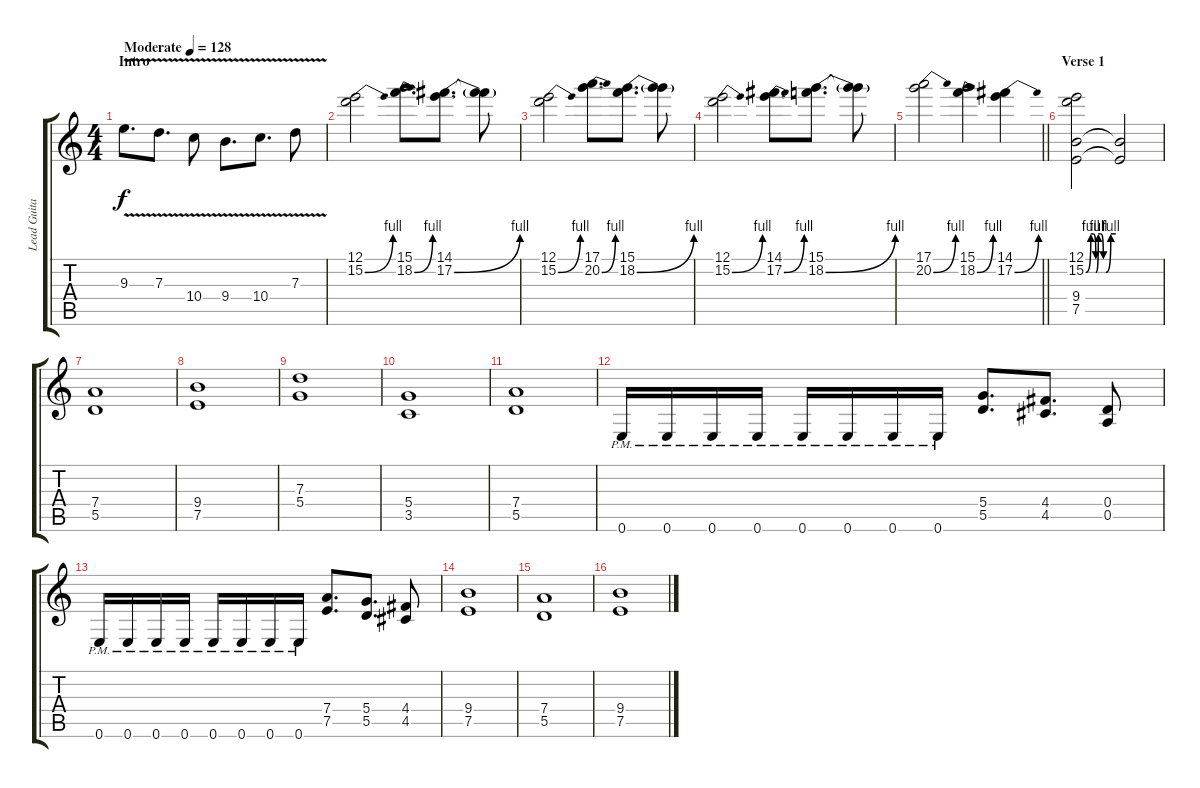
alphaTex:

\track ("Lead Guitar" "Lead Guita") {instrument distortionguitar}
\staff {score tabs}
\tuning (E4 B3 G3 D3 A2 E2) {hide}
\ts (4 4)
\section ("" "Intro")
\tempo (128 "Moderate")
\clef g2
\ks c
9.3{v}.8{d dy f instrument distortionguitar} 7.3{v}.8{d} 10.4{v}.8 9.4{v}.8{d} 10.4{v}.8{d} 7.3{v}.8 |
(12.1 15.2{be (bend 0 0 60 4)}).2 (15.1 18.2{be (bend 0 0 60 4)}).8{d} (14.1 17.2{be (bend 0 0 60 4)}).8{d} (14.1{t} 17.2{t}).8 |
(12.1 15.2{be (bend 0 0 60 4)}).2 (17.1 20.2{be (bend 0 0 60 4)}).8{d} (15.1 18.2{be (bend 0 0 60 4)}).8{d} (15.1{t} 18.2{t}).8 |
(12.1 15.2{be (bend 0 0 60 4)}).2 (14.1 17.2{be (bend 0 0 60 4)}).8{d} (15.1 18.2{be (bend 0 0 60 4)}).8{d} (15.1{t} 18.2{t}).8 |
\barLineRight lightlight
(17.1 20.2{be (bend 0 0 60 4)}).2 (15.1 18.2{be (bend 0 0 60 4)}).4 (14.1 17.2{be (bend 0 0 60 4)}).4 |
\section ("" "Verse 1")
(12.1 15.2{be (custom 0 0 10 4 15 4 20 0 25 4 30 4 35 0 40 0 50 4 60 4)} 9.4 7.5).2 (9.4{t} 7.5{t}).2 |
(7.4 5.5).1 |
(9.4 7.5).1 |
(7.3 5.4).1 |
(5.4 3.5).1 |
(7.4 5.5).1 |
0.6{pm}.16 0.6{pm}.16 0.6{pm}.16 0.6{pm}.16 0.6{pm}.16 0.6{pm}.16 0.6{pm}.16 0.6{pm}.16 (5.4 5.5).8{d} (4.4 4.5).8{d} (0.4 0.5).8 |
0.6{pm}.16 0.6{pm}.16 0.6{pm}.16 0.6{pm}.16 0.6{pm}.16 0.6{pm}.16 0.6{pm}.16 0.6{pm}.16 (7.4 7.5).8{d} (5.4 5.5).8{d} (4.4 4.5).8 |
(9.4 7.5).1 |
(7.4 5.5).1 |
(9.4 7.5).1
